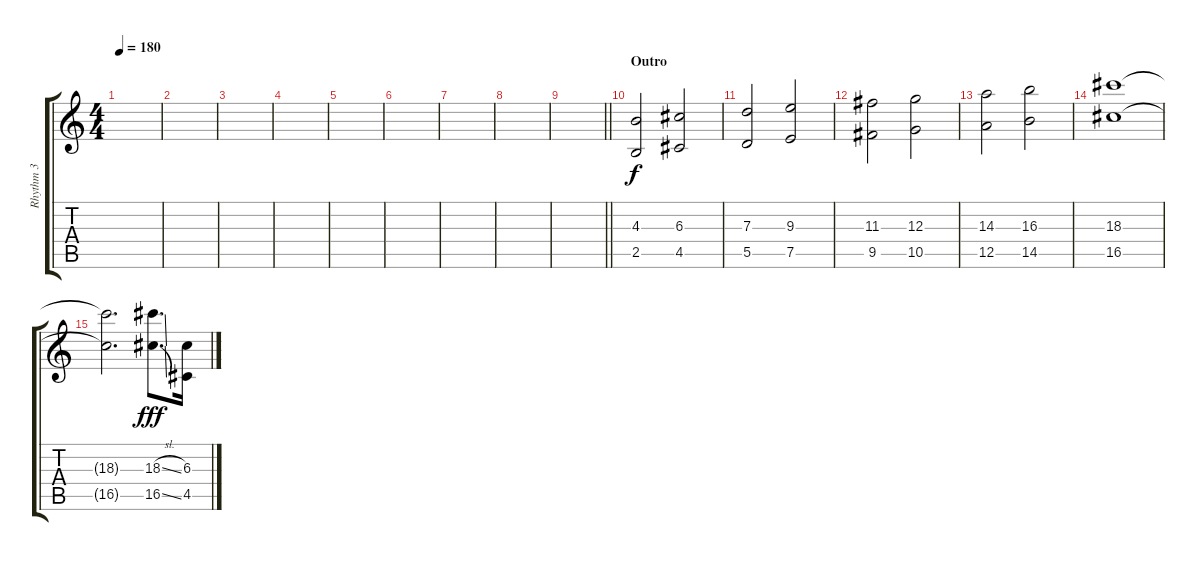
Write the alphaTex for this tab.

\track ("Rhythm 3" "Rhythm 3") {instrument overdrivenguitar}
\staff {score tabs}
\tuning (E4 B3 G3 D3 A2 D2) {hide}
\ts (4 4)
\tempo 180
\clef g2
\ks c
|
|
|
|
|
|
|
|
\barLineRight lightlight
|
\section ("" "Outro")
(4.3 2.5).2 (6.3 4.5).2 |
(7.3 5.5).2 (9.3 7.5).2 |
(11.3 9.5).2 (12.3 10.5).2 |
(14.3 12.5).2 (16.3 14.5).2 |
(18.3 16.5).1 |
(18.3{t} 16.5{t}).2{d dy f} (18.3{sl} 16.5{sl}).8{d dy fff} (6.3 4.5).16
